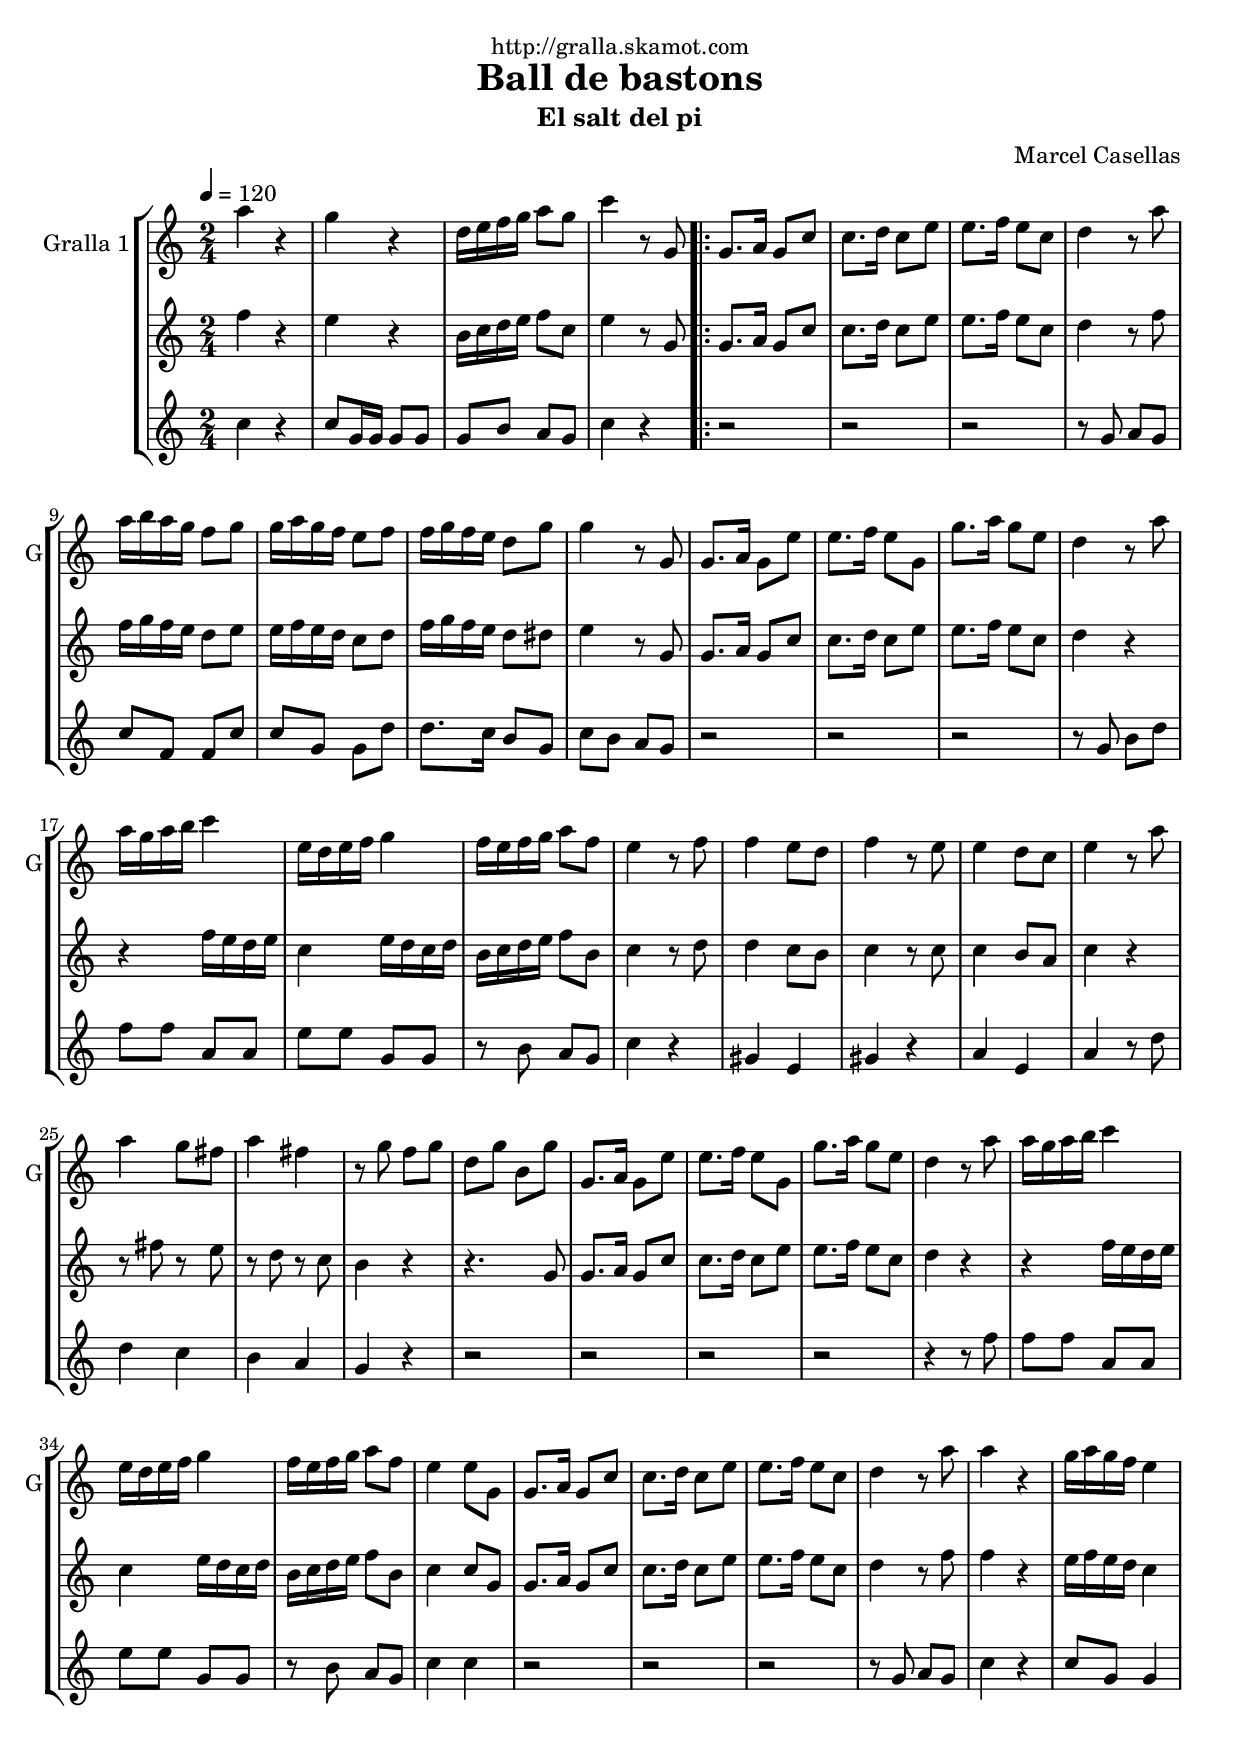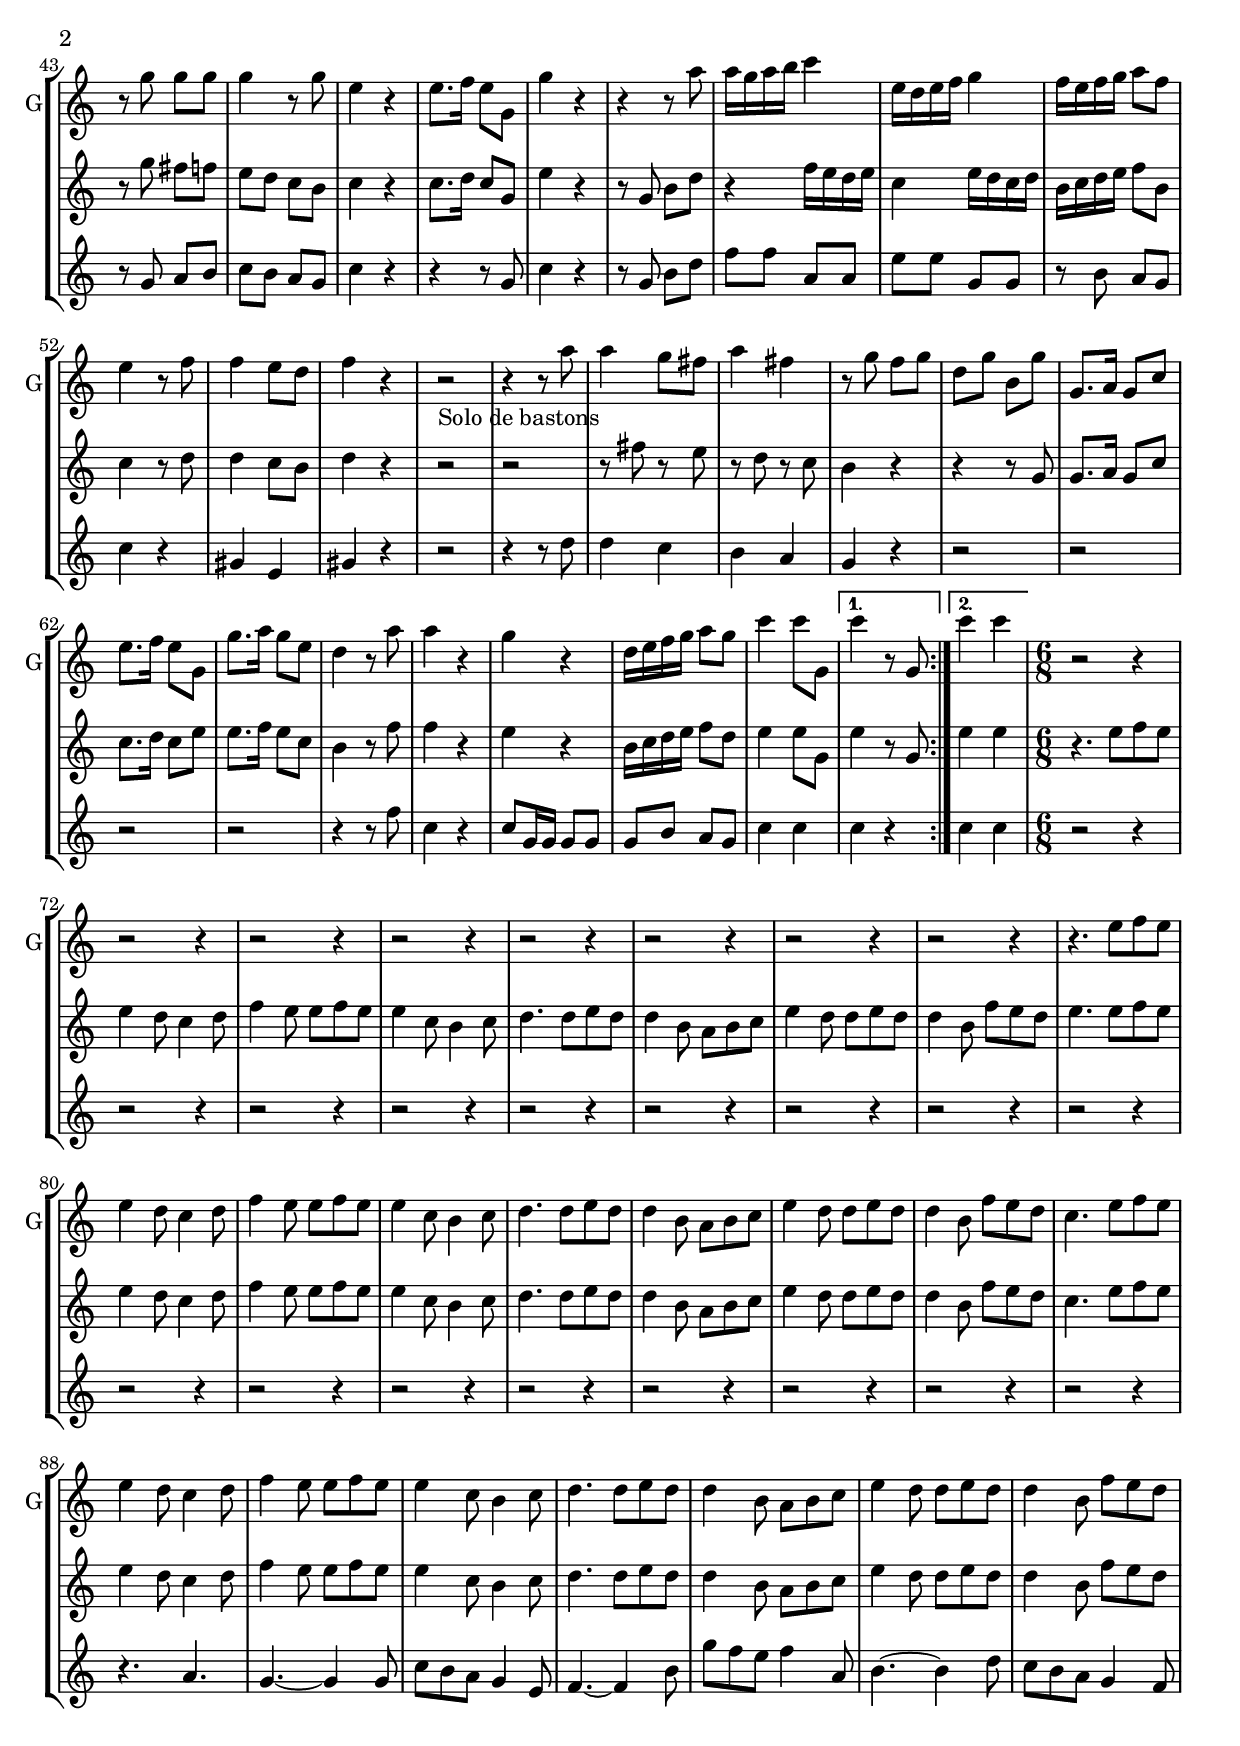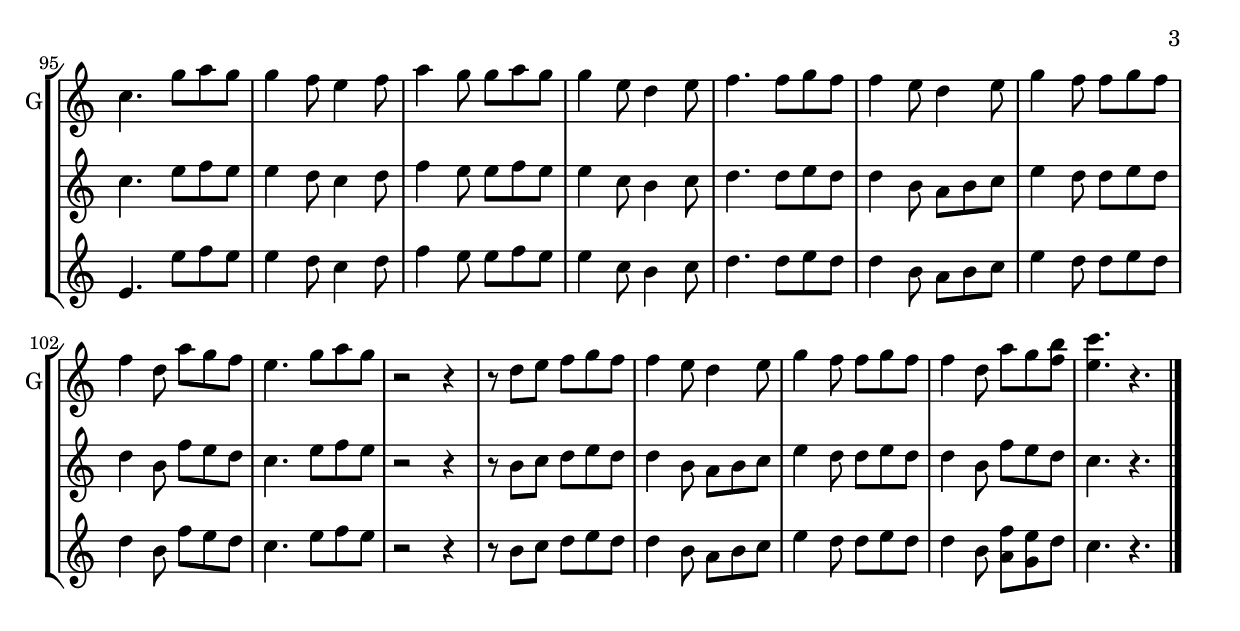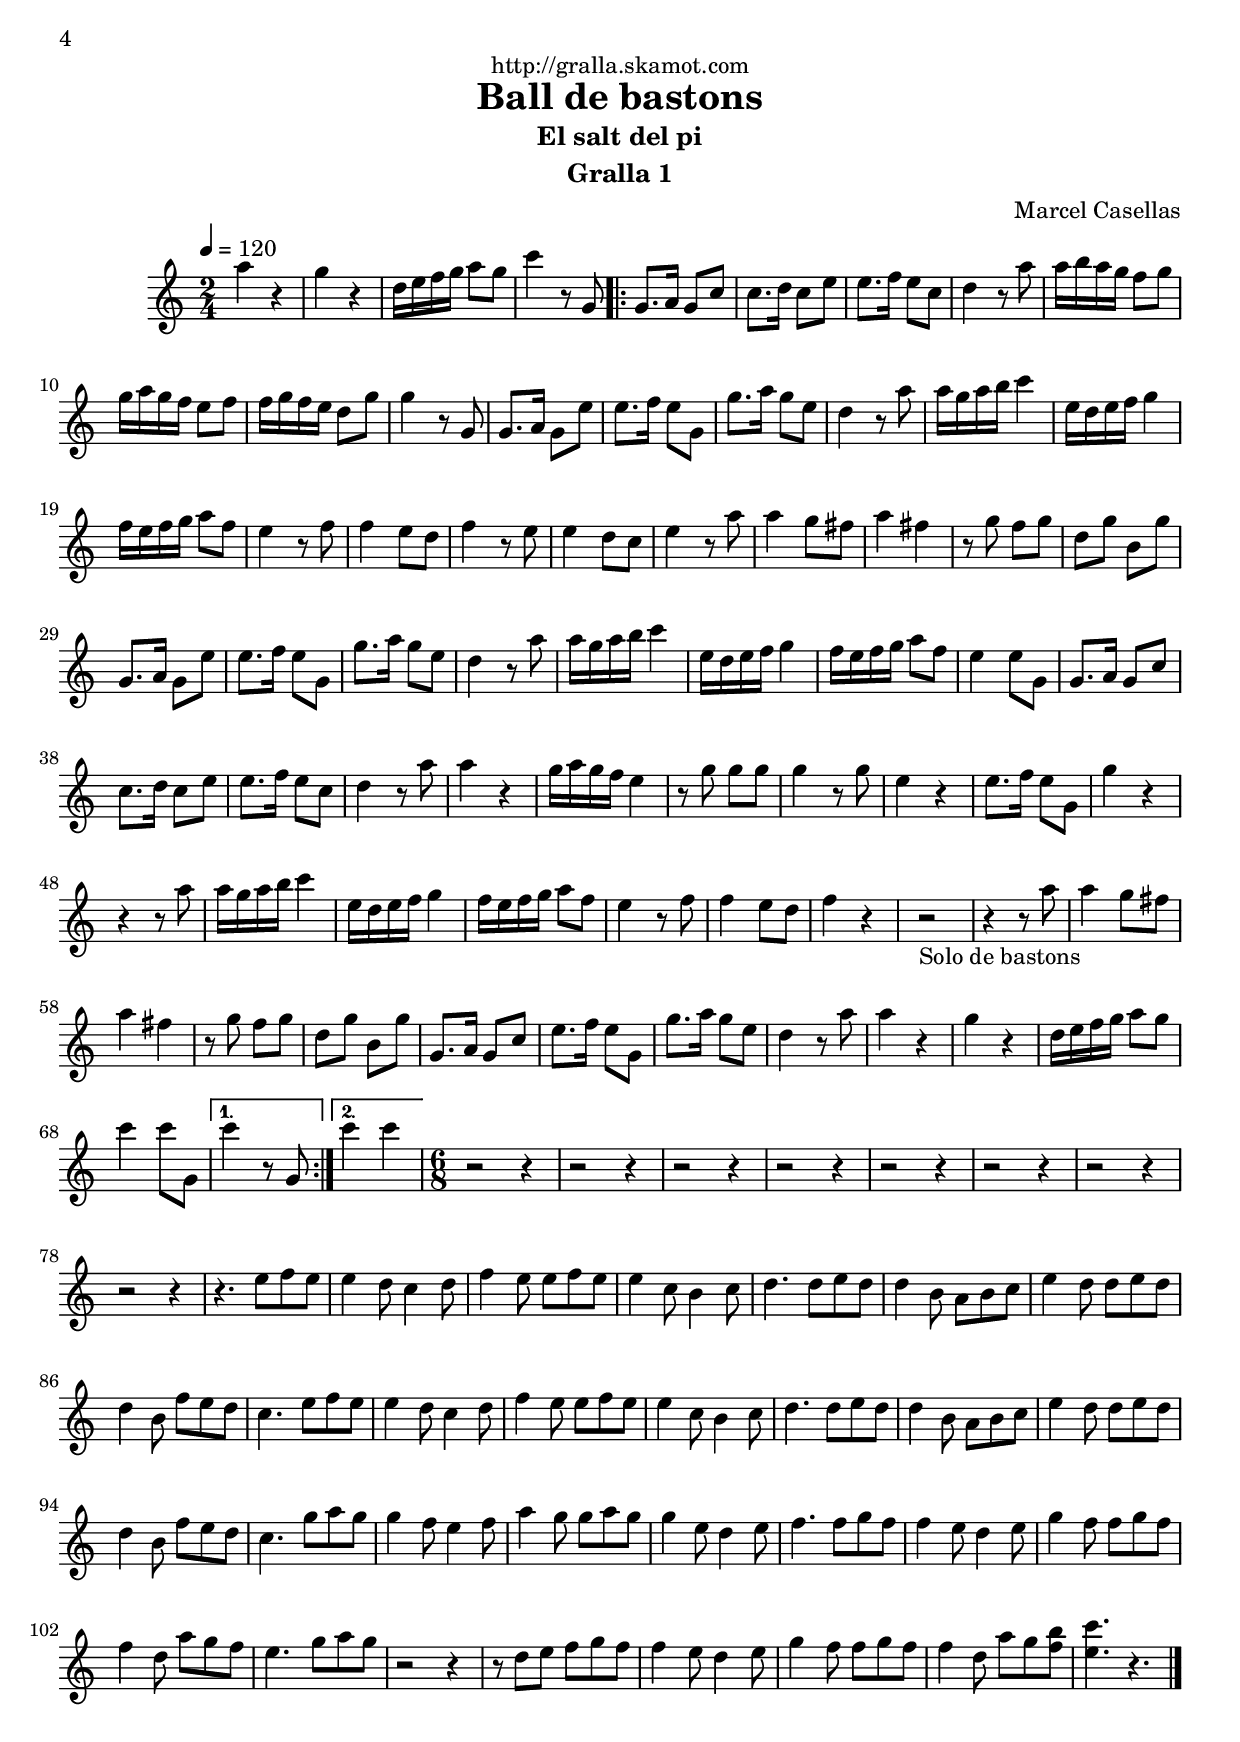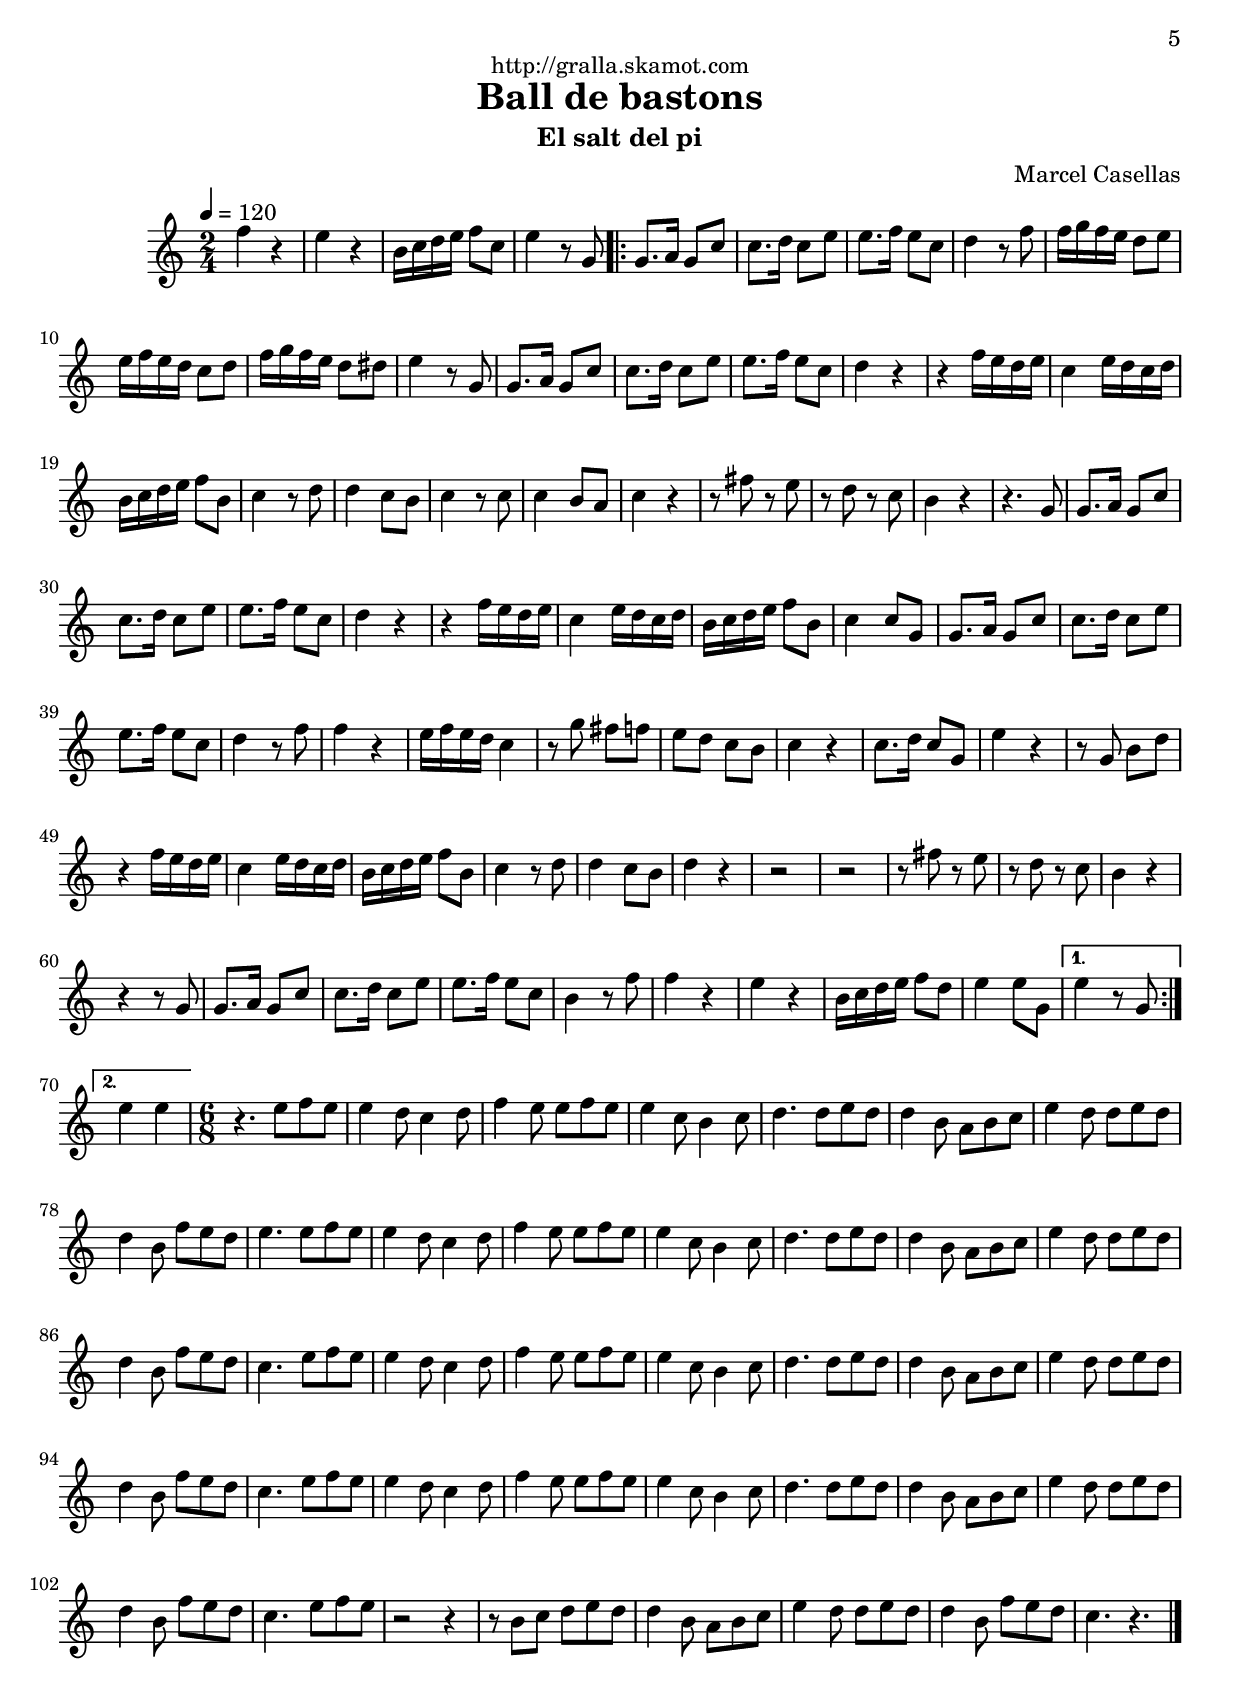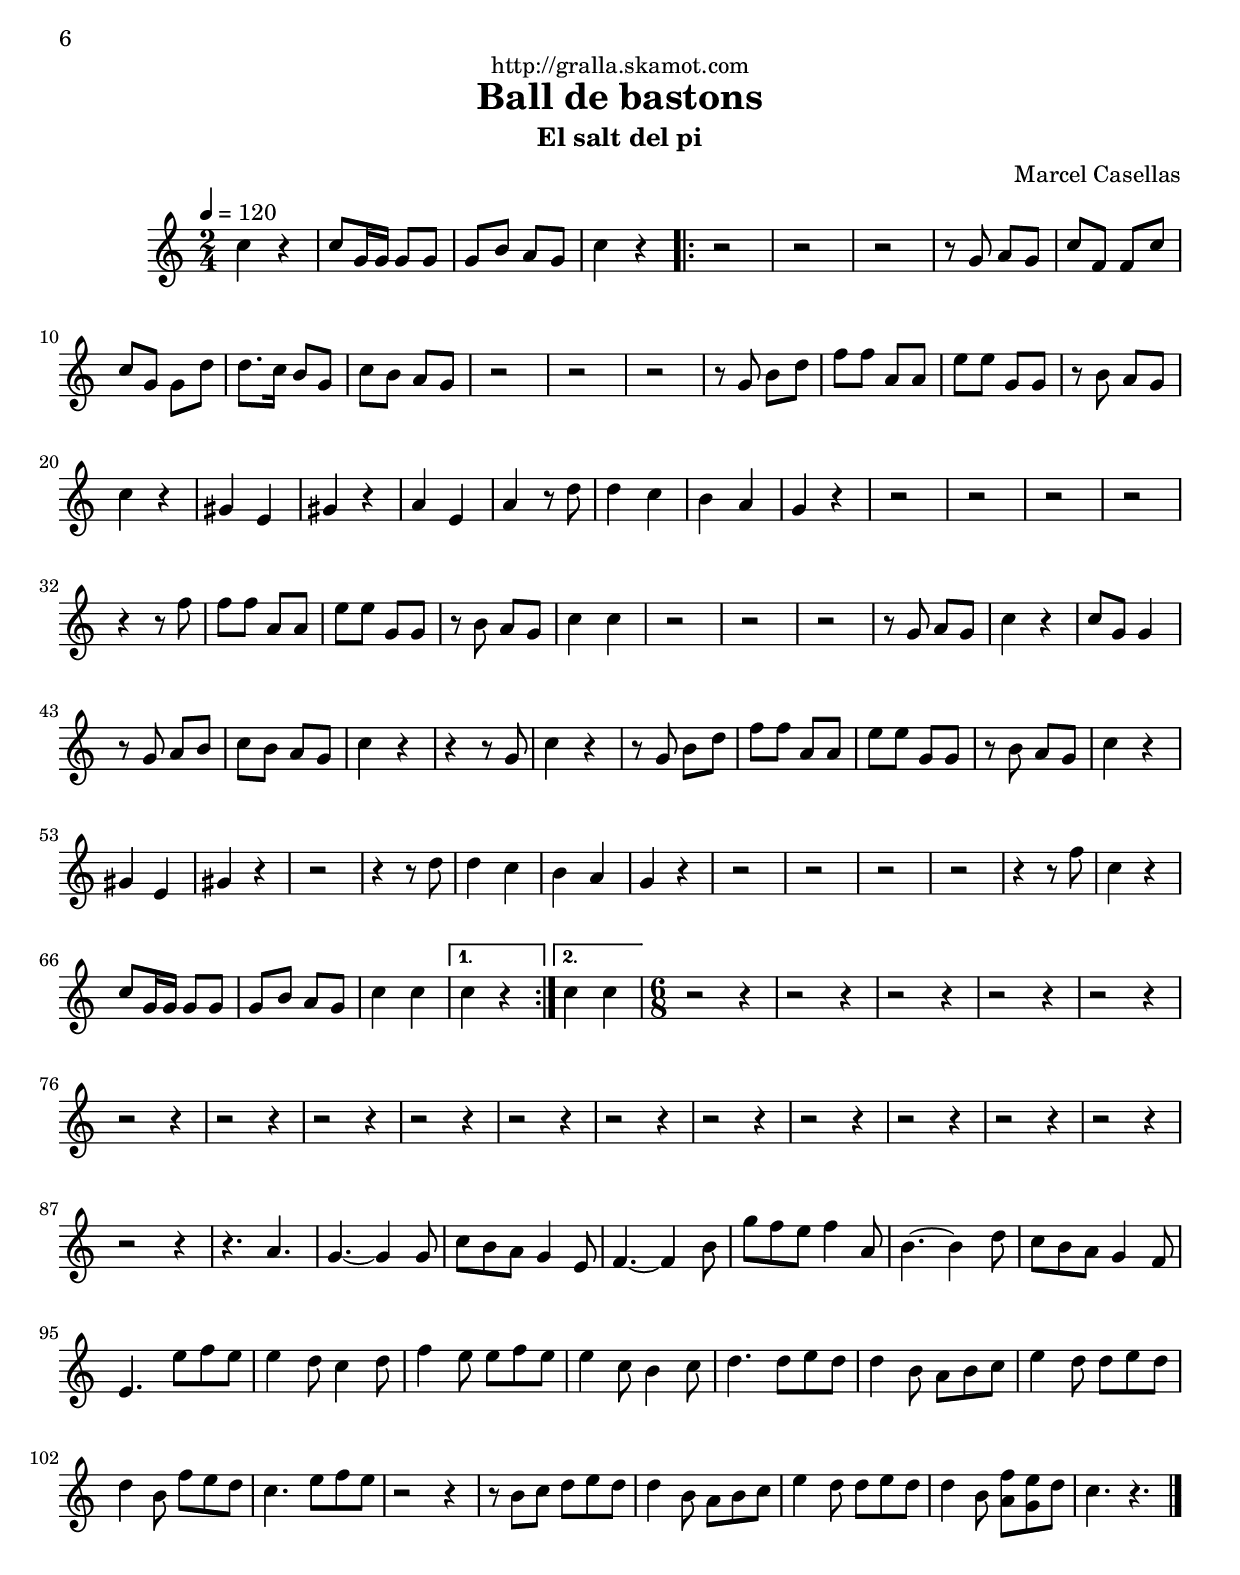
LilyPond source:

\version "2.16.2"

\header {
  dedication="http://gralla.skamot.com"
  title="Ball de bastons"
  subtitle="El salt del pi"
  subsubtitle=""
  poet=""
  meter=""
  piece=""
  composer=""
  arranger="Marcel Casellas"
  opus=""
  instrument=""
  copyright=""
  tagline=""
}

liniaroAa =
\relative a''
{
  \tempo 4=120
  \clef treble
  \key c \major
  \time 2/4
  a4 r  |
  g4 r  |
  d16 e f g a8 g  |
  c4 r8 g,  |
  %05
  \repeat volta 2 { g8. a16 g8 c  |
  c8. d16 c8 e  |
  e8. f16 e8 c  |
  d4 r8 a'  |
  a16 b a g f8 g  |
  %10
  g16 a g f e8 f  |
  f16 g f e d8 g  |
  g4 r8 g,  |
  g8. a16 g8 e'  |
  e8. f16 e8 g,  |
  %15
  g'8. a16 g8 e  |
  d4 r8 a'  |
  a16 g a b c4  |
  e,16 d e f g4  |
  f16 e f g a8 f  |
  %20
  e4 r8 f  |
  f4 e8 d  |
  f4 r8 e  |
  e4 d8 c  |
  e4 r8 a  |
  %25
  a4 g8 fis  |
  a4 fis  |
  r8 g f g  |
  d8 g b, g'  |
  g,8. a16 g8 e'  |
  %30
  e8. f16 e8 g,  |
  g'8. a16 g8 e  |
  d4 r8 a'  |
  a16 g a b c4  |
  e,16 d e f g4  |
  %35
  f16 e f g a8 f  |
  e4 e8 g,  |
  g8. a16 g8 c  |
  c8. d16 c8 e  |
  e8. f16 e8 c  |
  %40
  d4 r8 a'  |
  a4 r  |
  g16 a g f e4  |
  r8 g g g  |
  g4 r8 g  |
  %45
  e4 r  |
  e8. f16 e8 g,  |
  g'4 r  |
  r4 r8 a  |
  a16 g a b c4  |
  %50
  e,16 d e f g4  |
  f16 e f g a8 f  |
  e4 r8 f  |
  f4 e8 d  |
  f4 r  |
  %55
  r2 _"Solo de bastons"  |
  r4 r8 a  |
  a4 g8 fis  |
  a4 fis  |
  r8 g f g  |
  %60
  d8 g b, g'  |
  g,8. a16 g8 c  |
  e8. f16 e8 g,  |
  g'8. a16 g8 e  |
  d4 r8 a'  |
  %65
  a4 r  |
  g4 r  |
  d16 e f g a8 g  |
  c4 c8 g, }
  \alternative { { c'4 r8 g, }
  %70
  { c'4 c } }
  \time 6/8   r2 r4  |
  r2 r4  |
  r2 r4  |
  r2 r4  |
  %75
  r2 r4  |
  r2 r4  |
  r2 r4  |
  r2 r4  |
  r4. e,8 f e  |
  %80
  e4 d8 c4 d8  |
  f4 e8 e f e  |
  e4 c8 b4 c8  |
  d4. d8 e d  |
  d4 b8 a b c  |
  %85
  e4 d8 d e d  |
  d4 b8 f' e d  |
  c4. e8 f e  |
  e4 d8 c4 d8  |
  f4 e8 e f e  |
  %90
  e4 c8 b4 c8  |
  d4. d8 e d  |
  d4 b8 a b c  |
  e4 d8 d e d  |
  d4 b8 f' e d  |
  %95
  c4. g'8 a g  |
  g4 f8 e4 f8  |
  a4 g8 g a g  |
  g4 e8 d4 e8  |
  f4. f8 g f  |
  %100
  f4 e8 d4 e8  |
  g4 f8 f g f  |
  f4 d8 a' g f  |
  e4. g8 a g  |
  r2 r4   |
  %105
  r8 d e f g f  |
  f4 e8 d4 e8  |
  g4 f8 f g f  |
  f4 d8 a' g <f b>  |
  <e c'>4. r  \bar "|."
}

liniaroAb =
\relative f''
{
  \tempo 4=120
  \clef treble
  \key c \major
  \time 2/4
  f4 r  |
  e4 r  |
  b16 c d e f8 c  |
  e4 r8 g,  |
  %05
  \repeat volta 2 { g8. a16 g8 c  |
  c8. d16 c8 e  |
  e8. f16 e8 c  |
  d4 r8 f  |
  f16 g f e d8 e  |
  %10
  e16 f e d c8 d  |
  f16 g f e d8 dis  |
  e4 r8 g,  |
  g8. a16 g8 c  |
  c8. d16 c8 e  |
  %15
  e8. f16 e8 c  |
  d4 r  |
  r4 f16 e d e  |
  c4 e16 d c d  |
  b16 c d e f8 b,  |
  %20
  c4 r8 d  |
  d4 c8 b  |
  c4 r8 c  |
  c4 b8 a  |
  c4 r  |
  %25
  r8 fis r e  |
  r8 d r c  |
  b4 r  |
  r4. g8  |
  g8. a16 g8 c  |
  %30
  c8. d16 c8 e  |
  e8. f16 e8 c  |
  d4 r  |
  r4 f16 e d e  |
  c4 e16 d c d  |
  %35
  b16 c d e f8 b,  |
  c4 c8 g  |
  g8. a16 g8 c  |
  c8. d16 c8 e  |
  e8. f16 e8 c  |
  %40
  d4 r8 f  |
  f4 r  |
  e16 f e d c4  |
  r8 g' fis f  |
  e8 d c b  |
  %45
  c4 r  |
  c8. d16 c8 g  |
  e'4 r  |
  r8 g, b d  |
  r4 f16 e d e  |
  %50
  c4 e16 d c d  |
  b16 c d e f8 b,  |
  c4 r8 d  |
  d4 c8 b  |
  d4 r  |
  %55
  r2  |
  r2  |
  r8 fis r e  |
  r8 d r c  |
  b4 r  |
  %60
  r4 r8 g  |
  g8. a16 g8 c  |
  c8. d16 c8 e  |
  e8. f16 e8 c  |
  b4 r8 f'  |
  %65
  f4 r  |
  e4 r  |
  b16 c d e f8 d  |
  e4 e8 g, }
  \alternative { { e'4 r8 g, }
  %70
  { e'4 e } }
  \time 6/8   r4. e8 f e  |
  e4 d8 c4 d8  |
  f4 e8 e f e  |
  e4 c8 b4 c8  |
  %75
  d4. d8 e d  |
  d4 b8 a b c  |
  e4 d8 d e d  |
  d4 b8 f' e d  |
  e4. e8 f e  |
  %80
  e4 d8 c4 d8  |
  f4 e8 e f e  |
  e4 c8 b4 c8  |
  d4. d8 e d  |
  d4 b8 a b c  |
  %85
  e4 d8 d e d  |
  d4 b8 f' e d  |
  c4. e8 f e  |
  e4 d8 c4 d8  |
  f4 e8 e f e  |
  %90
  e4 c8 b4 c8  |
  d4. d8 e d  |
  d4 b8 a b c  |
  e4 d8 d e d  |
  d4 b8 f' e d  |
  %95
  c4. e8 f e  |
  e4 d8 c4 d8  |
  f4 e8 e f e  |
  e4 c8 b4 c8  |
  d4. d8 e d  |
  %100
  d4 b8 a b c  |
  e4 d8 d e d  |
  d4 b8 f' e d  |
  c4. e8 f e  |
  r2 r4  |
  %105
  r8 b c d e d  |
  d4 b8 a b c  |
  e4 d8 d e d  |
  d4 b8 f' e d  |
  c4. r  \bar "|."
}

liniaroAc =
\relative c''
{
  \tempo 4=120
  \clef treble
  \key c \major
  \time 2/4
  c4 r  |
  c8 g16 g g8 g  |
  g8 b a g  |
  c4 r  |
  %05
  \repeat volta 2 { r2  |
  r2  |
  r2  |
  r8 g a g  |
  c8 f, f c'  |
  %10
  c8 g g d'  |
  d8. c16 b8 g  |
  c8 b a g  |
  r2  |
  r2  |
  %15
  r2  |
  r8 g b d  |
  f8 f a, a  |
  e'8 e g, g  |
  r8 b a g  |
  %20
  c4 r  |
  gis4 e  |
  gis4 r  |
  a4 e  |
  a4 r8 d  |
  %25
  d4 c  |
  b4 a  |
  g4 r  |
  r2  |
  r2  |
  %30
  r2  |
  r2  |
  r4 r8 f'  |
  f8 f a, a  |
  e'8 e g, g  |
  %35
  r8 b a g  |
  c4 c  |
  r2  |
  r2  |
  r2  |
  %40
  r8 g a g  |
  c4 r  |
  c8 g g4  |
  r8 g a b  |
  c8 b a g  |
  %45
  c4 r  |
  r4 r8 g  |
  c4 r  |
  r8 g b d  |
  f8 f a, a  |
  %50
  e'8 e g, g  |
  r8 b a g  |
  c4 r  |
  gis4 e  |
  gis4 r  |
  %55
  r2  |
  r4 r8 d'  |
  d4 c  |
  b4 a  |
  g4 r  |
  %60
  r2  |
  r2  |
  r2  |
  r2  |
  r4 r8 f'  |
  %65
  c4 r  |
  c8 g16 g g8 g  |
  g8 b a g  |
  c4 c }
  \alternative { { c4 r }
  %70
  { c4 c } }
  \time 6/8   r2 r4  |
  r2 r4  |
  r2 r4  |
  r2 r4  |
  %75
  r2 r4  |
  r2 r4  |
  r2 r4  |
  r2 r4  |
  r2 r4  |
  %80
  r2 r4  |
  r2 r4  |
  r2 r4  |
  r2 r4  |
  r2 r4  |
  %85
  r2 r4  |
  r2 r4  |
  r2 r4  |
  r4. a  |
  g4. ~ g4 g8  |
  %90
  c8 b a g4 e8  |
  f4. ~ f4 b8  |
  g'8 f e f4 a,8  |
  b4. ~ b4 d8  |
  c8 b a g4 f8  |
  %95
  e4. e'8 f e  |
  e4 d8 c4 d8  |
  f4 e8 e f e  |
  e4 c8 b4 c8  |
  d4. d8 e d  |
  %100
  d4 b8 a b c  |
  e4 d8 d e d  |
  d4 b8 f' e d  |
  c4. e8 f e  |
  r2 r4  |
  %105
  r8 b c d e d  |
  d4 b8 a b c  |
  e4 d8 d e d  |
  d4 b8 <a f'> <g e'> d'  |
  c4. r  \bar "|."
}

\bookpart {
  \score {
    \new StaffGroup {
      \override Score.RehearsalMark #'self-alignment-X = #LEFT
      <<
        \new Staff \with {instrumentName = #"Gralla 1" shortInstrumentName = #"G"} \liniaroAa
        \new Staff \with {instrumentName = #"" shortInstrumentName = #" "} \liniaroAb
        \new Staff \with {instrumentName = #"" shortInstrumentName = #" "} \liniaroAc
      >>
    }
    \layout {}
  }
  \score { \unfoldRepeats
    \new StaffGroup {
      \override Score.RehearsalMark #'self-alignment-X = #LEFT
      <<
        \new Staff \with {instrumentName = #"Gralla 1" shortInstrumentName = #"G"} \liniaroAa
        \new Staff \with {instrumentName = #"" shortInstrumentName = #" "} \liniaroAb
        \new Staff \with {instrumentName = #"" shortInstrumentName = #" "} \liniaroAc
      >>
    }
    \midi {
      \set Staff.midiInstrument = "oboe"
      \set DrumStaff.midiInstrument = "drums"
    }
  }
}

\bookpart {
  \header {instrument="Gralla 1"}
  \score {
    \new StaffGroup {
      \override Score.RehearsalMark #'self-alignment-X = #LEFT
      <<
        \new Staff \liniaroAa
      >>
    }
    \layout {}
  }
  \score { \unfoldRepeats
    \new StaffGroup {
      \override Score.RehearsalMark #'self-alignment-X = #LEFT
      <<
        \new Staff \liniaroAa
      >>
    }
    \midi {
      \set Staff.midiInstrument = "oboe"
      \set DrumStaff.midiInstrument = "drums"
    }
  }
}

\bookpart {
  \header {instrument=""}
  \score {
    \new StaffGroup {
      \override Score.RehearsalMark #'self-alignment-X = #LEFT
      <<
        \new Staff \liniaroAb
      >>
    }
    \layout {}
  }
  \score { \unfoldRepeats
    \new StaffGroup {
      \override Score.RehearsalMark #'self-alignment-X = #LEFT
      <<
        \new Staff \liniaroAb
      >>
    }
    \midi {
      \set Staff.midiInstrument = "oboe"
      \set DrumStaff.midiInstrument = "drums"
    }
  }
}

\bookpart {
  \header {instrument=""}
  \score {
    \new StaffGroup {
      \override Score.RehearsalMark #'self-alignment-X = #LEFT
      <<
        \new Staff \liniaroAc
      >>
    }
    \layout {}
  }
  \score { \unfoldRepeats
    \new StaffGroup {
      \override Score.RehearsalMark #'self-alignment-X = #LEFT
      <<
        \new Staff \liniaroAc
      >>
    }
    \midi {
      \set Staff.midiInstrument = "oboe"
      \set DrumStaff.midiInstrument = "drums"
    }
  }
}

